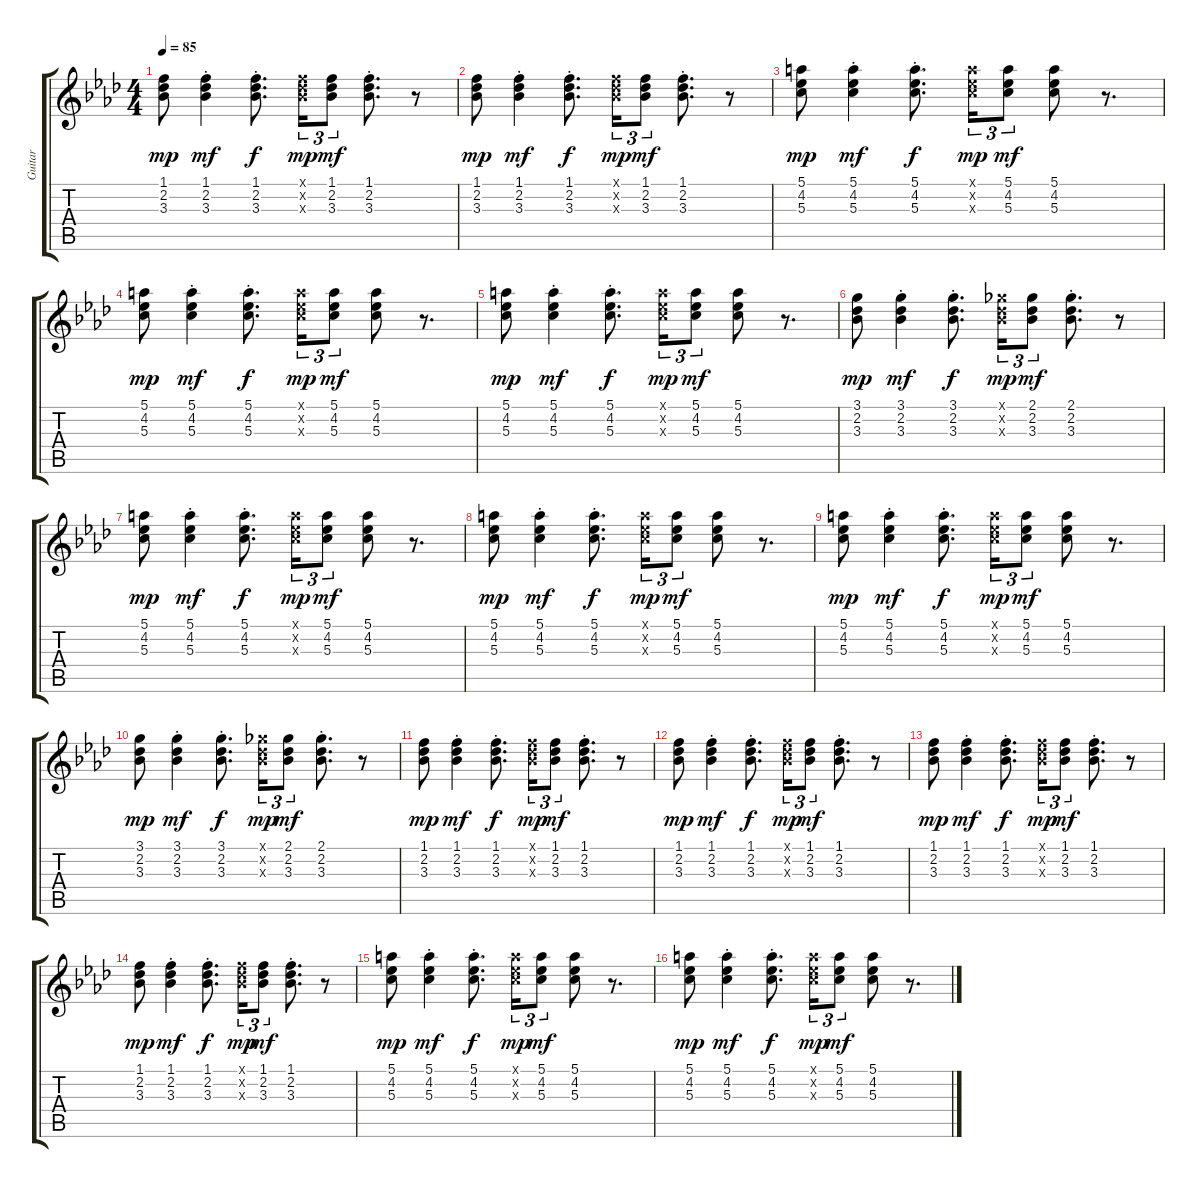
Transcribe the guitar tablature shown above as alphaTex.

\track ("Guitar" "Guitar") {instrument electricguitarclean}
\staff {score tabs}
\tuning (E4 B3 G3 D3 A2 E2) {hide}
\ts (4 4)
\tempo 85
\clef g2
\ks ab
(1.1 2.2 3.3).8{dy mp} (1.1{st} 2.2{st} 3.3{st}).4{dy mf} (1.1{st} 2.2{st} 3.3{st}).8{d dy f} (1.1{x} 2.2{x} 3.3{x}).16{tu (3 2) dy mp} (1.1 2.2 3.3).8{tu (3 2) dy mf} (1.1{st} 2.2{st} 3.3{st}).8{d} r.8 |
(1.1 2.2 3.3).8{dy mp} (1.1{st} 2.2{st} 3.3{st}).4{dy mf} (1.1{st} 2.2{st} 3.3{st}).8{d dy f} (1.1{x} 2.2{x} 3.3{x}).16{tu (3 2) dy mp} (1.1 2.2 3.3).8{tu (3 2) dy mf} (1.1{st} 2.2{st} 3.3{st}).8{d} r.8 |
(5.1 4.2 5.3).8{dy mp} (5.1{st} 4.2{st} 5.3{st}).4{dy mf} (5.1{st} 4.2{st} 5.3{st}).8{d dy f} (5.1{x} 4.2{x} 5.3{x}).16{tu (3 2) dy mp} (5.1 4.2 5.3).8{tu (3 2) dy mf} (5.1 4.2 5.3).8 r.8{d} |
(5.1 4.2 5.3).8{dy mp} (5.1{st} 4.2{st} 5.3{st}).4{dy mf} (5.1{st} 4.2{st} 5.3{st}).8{d dy f} (5.1{x} 4.2{x} 5.3{x}).16{tu (3 2) dy mp} (5.1 4.2 5.3).8{tu (3 2) dy mf} (5.1 4.2 5.3).8 r.8{d} |
(5.1 4.2 5.3).8{dy mp} (5.1{st} 4.2{st} 5.3{st}).4{dy mf} (5.1{st} 4.2{st} 5.3{st}).8{d dy f} (5.1{x} 4.2{x} 5.3{x}).16{tu (3 2) dy mp} (5.1 4.2 5.3).8{tu (3 2) dy mf} (5.1 4.2 5.3).8 r.8{d} |
(3.1 2.2 3.3).8{dy mp} (3.1{st} 2.2{st} 3.3{st}).4{dy mf} (3.1{st} 2.2{st} 3.3{st}).8{d dy f} (2.1{x} 2.2{x} 3.3{x}).16{tu (3 2) dy mp} (2.1 2.2 3.3).8{tu (3 2) dy mf} (2.1{st} 2.2{st} 3.3{st}).8{d} r.8 |
(5.1 4.2 5.3).8{dy mp} (5.1{st} 4.2{st} 5.3{st}).4{dy mf} (5.1{st} 4.2{st} 5.3{st}).8{d dy f} (5.1{x} 4.2{x} 5.3{x}).16{tu (3 2) dy mp} (5.1 4.2 5.3).8{tu (3 2) dy mf} (5.1 4.2 5.3).8 r.8{d} |
(5.1 4.2 5.3).8{dy mp} (5.1{st} 4.2{st} 5.3{st}).4{dy mf} (5.1{st} 4.2{st} 5.3{st}).8{d dy f} (5.1{x} 4.2{x} 5.3{x}).16{tu (3 2) dy mp} (5.1 4.2 5.3).8{tu (3 2) dy mf} (5.1 4.2 5.3).8 r.8{d} |
(5.1 4.2 5.3).8{dy mp} (5.1{st} 4.2{st} 5.3{st}).4{dy mf} (5.1{st} 4.2{st} 5.3{st}).8{d dy f} (5.1{x} 4.2{x} 5.3{x}).16{tu (3 2) dy mp} (5.1 4.2 5.3).8{tu (3 2) dy mf} (5.1 4.2 5.3).8 r.8{d} |
(3.1 2.2 3.3).8{dy mp} (3.1{st} 2.2{st} 3.3{st}).4{dy mf} (3.1{st} 2.2{st} 3.3{st}).8{d dy f} (2.1{x} 2.2{x} 3.3{x}).16{tu (3 2) dy mp} (2.1 2.2 3.3).8{tu (3 2) dy mf} (2.1{st} 2.2{st} 3.3{st}).8{d} r.8 |
(1.1 2.2 3.3).8{dy mp} (1.1{st} 2.2{st} 3.3{st}).4{dy mf} (1.1{st} 2.2{st} 3.3{st}).8{d dy f} (1.1{x} 2.2{x} 3.3{x}).16{tu (3 2) dy mp} (1.1 2.2 3.3).8{tu (3 2) dy mf} (1.1{st} 2.2{st} 3.3{st}).8{d} r.8 |
(1.1 2.2 3.3).8{dy mp} (1.1{st} 2.2{st} 3.3{st}).4{dy mf} (1.1{st} 2.2{st} 3.3{st}).8{d dy f} (1.1{x} 2.2{x} 3.3{x}).16{tu (3 2) dy mp} (1.1 2.2 3.3).8{tu (3 2) dy mf} (1.1{st} 2.2{st} 3.3{st}).8{d} r.8 |
(1.1 2.2 3.3).8{dy mp} (1.1{st} 2.2{st} 3.3{st}).4{dy mf} (1.1{st} 2.2{st} 3.3{st}).8{d dy f} (1.1{x} 2.2{x} 3.3{x}).16{tu (3 2) dy mp} (1.1 2.2 3.3).8{tu (3 2) dy mf} (1.1{st} 2.2{st} 3.3{st}).8{d} r.8 |
(1.1 2.2 3.3).8{dy mp} (1.1{st} 2.2{st} 3.3{st}).4{dy mf} (1.1{st} 2.2{st} 3.3{st}).8{d dy f} (1.1{x} 2.2{x} 3.3{x}).16{tu (3 2) dy mp} (1.1 2.2 3.3).8{tu (3 2) dy mf} (1.1{st} 2.2{st} 3.3{st}).8{d} r.8 |
(5.1 4.2 5.3).8{dy mp} (5.1{st} 4.2{st} 5.3{st}).4{dy mf} (5.1{st} 4.2{st} 5.3{st}).8{d dy f} (5.1{x} 4.2{x} 5.3{x}).16{tu (3 2) dy mp} (5.1 4.2 5.3).8{tu (3 2) dy mf} (5.1 4.2 5.3).8 r.8{d} |
(5.1 4.2 5.3).8{dy mp} (5.1{st} 4.2{st} 5.3{st}).4{dy mf} (5.1{st} 4.2{st} 5.3{st}).8{d dy f} (5.1{x} 4.2{x} 5.3{x}).16{tu (3 2) dy mp} (5.1 4.2 5.3).8{tu (3 2) dy mf} (5.1 4.2 5.3).8 r.8{d}
